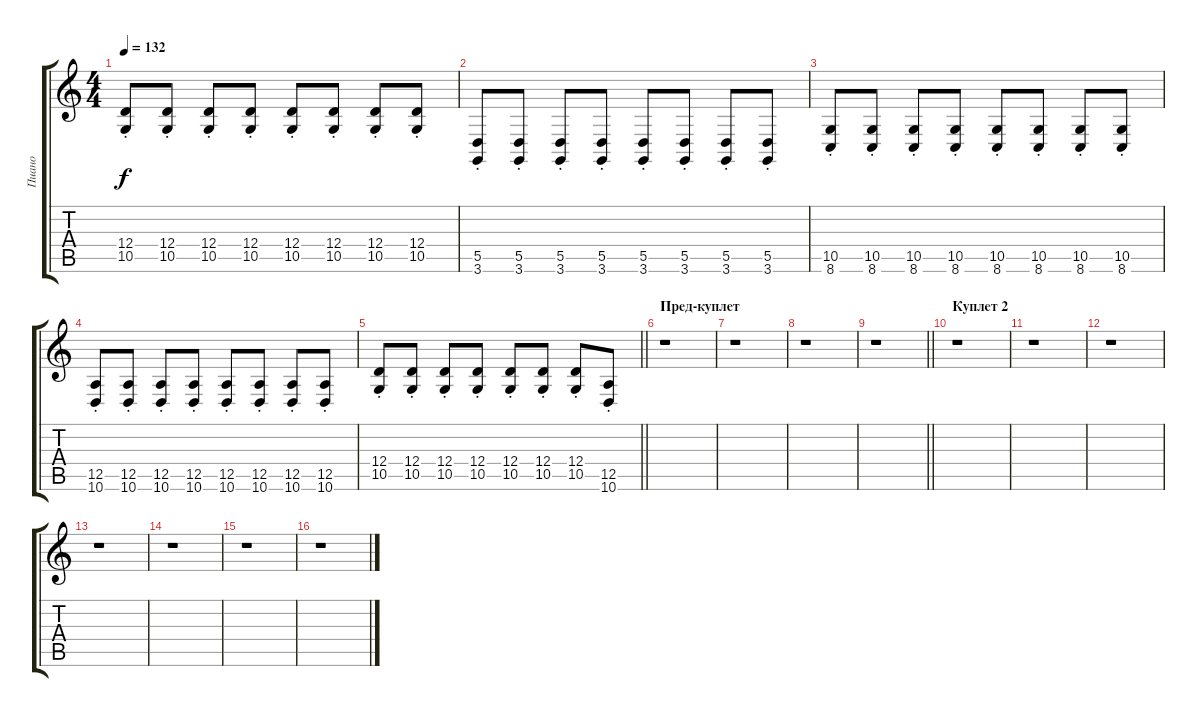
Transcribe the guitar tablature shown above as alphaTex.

\track ("Пиано" "Пиано") {instrument acousticgrandpiano}
\staff {score tabs}
\tuning (E4 B3 G3 D3 A2 E2) {hide}
\ts (4 4)
\tempo 132
\clef g2
\ks c
(12.4{st} 10.5{st}).8{dy f} (12.4{st} 10.5{st}).8 (12.4{st} 10.5{st}).8 (12.4{st} 10.5{st}).8 (12.4{st} 10.5{st}).8 (12.4{st} 10.5{st}).8 (12.4{st} 10.5{st}).8 (12.4{st} 10.5{st}).8 |
(5.5{st} 3.6{st}).8 (5.5{st} 3.6{st}).8 (5.5{st} 3.6{st}).8 (5.5{st} 3.6{st}).8 (5.5{st} 3.6{st}).8 (5.5{st} 3.6{st}).8 (5.5{st} 3.6{st}).8 (5.5{st} 3.6{st}).8 |
(10.5{st} 8.6{st}).8 (10.5{st} 8.6{st}).8 (10.5{st} 8.6{st}).8 (10.5{st} 8.6{st}).8 (10.5{st} 8.6{st}).8 (10.5{st} 8.6{st}).8 (10.5{st} 8.6{st}).8 (10.5{st} 8.6{st}).8 |
(12.5{st} 10.6{st}).8 (12.5{st} 10.6{st}).8 (12.5{st} 10.6{st}).8 (12.5{st} 10.6{st}).8 (12.5{st} 10.6{st}).8 (12.5{st} 10.6{st}).8 (12.5{st} 10.6{st}).8 (12.5{st} 10.6{st}).8 |
\barLineRight lightlight
(12.4{st} 10.5{st}).8 (12.4{st} 10.5{st}).8 (12.4{st} 10.5{st}).8 (12.4{st} 10.5{st}).8 (12.4{st} 10.5{st}).8 (12.4{st} 10.5{st}).8 (12.4{st} 10.5{st}).8 (12.5{st} 10.6{st}).8 |
\section ("" "Пред-куплет")
r.1 |
r.1 |
r.1 |
\barLineRight lightlight
r.1 |
\section ("" "Куплет 2")
r.1 |
r.1 |
r.1 |
r.1 |
r.1 |
r.1 |
r.1
